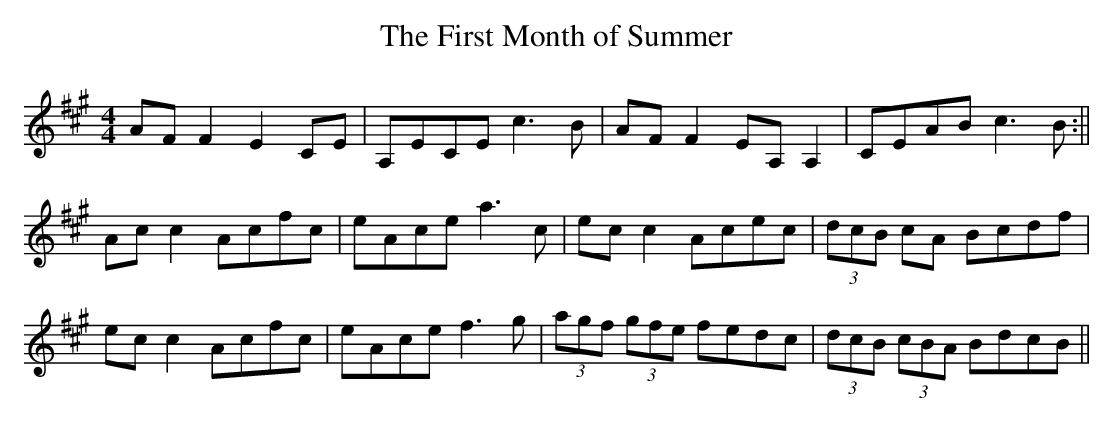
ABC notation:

X:1
T:The First Month of Summer
M:4/4
L:1/8
K:A
AFF2 E2CE|A,ECE c3B|AFF2 EA,A,2|CEAB c3B:||
Acc2 Acfc|eAce a3c|ecc2 Acec|(3dcB cA Bcdf|\
ecc2 Acfc|eAce f3g|(3agf (3gfe fedc|(3dcB (3cBA BdcB||
